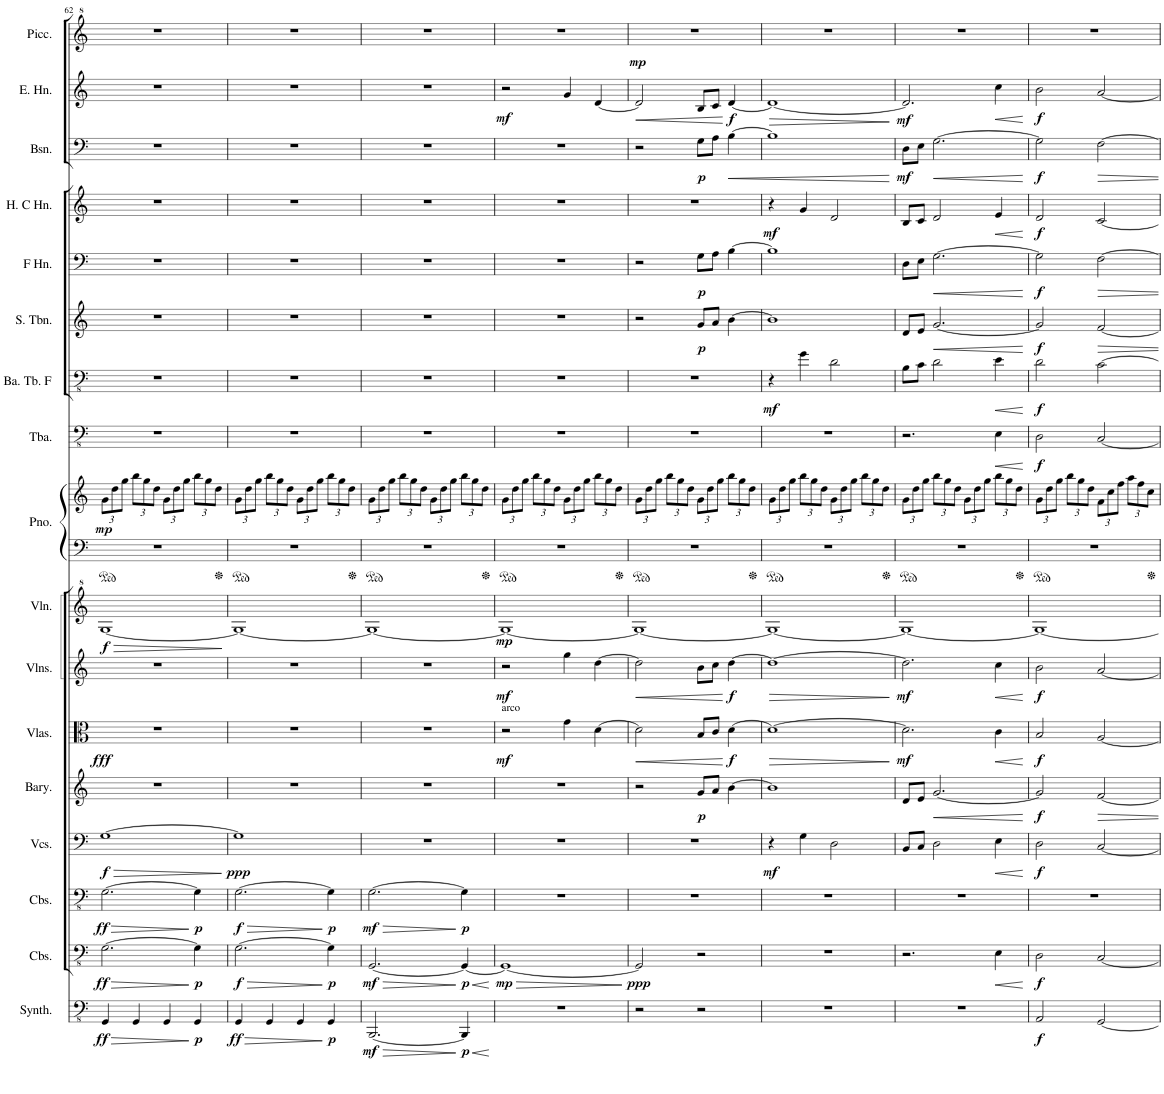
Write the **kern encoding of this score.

**kern	**dynam	**kern	**dynam	**kern	**dynam	**kern	**dynam	**kern	**dynam	**kern	**dynam	**kern	**dynam	**kern	**dynam	**kern	**dynam	**kern	**dynam	**kern	**dynam	**kern	**dynam	**kern	**dynam	**kern	**dynam	**kern	**dynam	**kern	**dynam
*part16	*part16	*part15	*part15	*part14	*part14	*part13	*part13	*part12	*part12	*part11	*part11	*part10	*part10	*part9	*part9	*part8	*part8	*part7	*part7	*part6	*part6	*part5	*part5	*part4	*part4	*part3	*part3	*part2	*part2	*part1	*part1
*staff16	*staff16	*staff15	*staff15	*staff14	*staff14	*staff13	*staff13	*staff12	*staff12	*staff11	*staff11	*staff10	*staff10	*staff9	*staff9	*staff8	*staff8	*staff7	*staff7	*staff6	*staff6	*staff5	*staff5	*staff4	*staff4	*staff3	*staff3	*staff2	*staff2	*staff1	*staff1
*I"Effect Synthesizer	*	*I"Contrabasses	*	*I"Contrabasses	*	*I"Violoncellos	*	*I"Baryton	*	*I"Violas	*	*I"Violins	*	*I"Violin	*	*I"Piano	*	*I"Tuba	*	*I"Bass Tuba in F	*	*I"Soprano Trombone	*	*I"Horn in F	*	*I"High C Horn	*	*I"Bassoon	*	*I"English Horn	*
*I'Synth.	*	*I'Cbs.	*	*I'Cbs.	*	*I'Vcs.	*	*I'Bary.	*	*I'Vlas.	*	*I'Vlns.	*	*I'Vln.	*	*I'Pno.	*	*I'Tba.	*	*I'Ba. Tb. F	*	*I'S. Tbn.	*	*	*	*I'H. C Hn.	*	*I'Bsn.	*	*I'E. Hn.	*
!!LO:PB:g=z
*clefFv4	*	*clefFv4	*	*clefG2	*	*clefF4	*	*clefF4	*	*clefC3	*	*clefG2	*	*clefG^2	*	*clefG2	*	*clefFv4	*	*clefFv4	*	*clefG2	*	*clefF4	*	*clefG2	*	*clefF4	*	*clefG2	*
*	*	*	*	*	*	*	*	*	*	*	*	*	*	*	*	*	*	*	*	*	*	*	*	*ITrd4c7	*	*ITrd7c12	*	*	*	*ITrd4c7	*
*k[]	*	*k[]	*	*k[]	*	*k[]	*	*k[]	*	*k[]	*	*k[]	*	*k[]	*	*k[]	*	*k[]	*	*k[]	*	*k[]	*	*k[]	*	*k[]	*	*k[]	*	*k[]	*
*M4/4	*	*M4/4	*	*M4/4	*	*M4/4	*	*M4/4	*	*M4/4	*	*M4/4	*	*M4/4	*	*M4/4	*	*M4/4	*	*M4/4	*	*M4/4	*	*M4/4	*	*M4/4	*	*M4/4	*	*M4/4	*
=62	=62	=62	=62	=62	=62	=62	=62	=62	=62	=62	=62	=62	=62	=62	=62	=62	=62	=62	=62	=62	=62	=62	=62	=62	=62	=62	=62	=62	=62	=62	=62
!	!LO:HP:b	!	!LO:HP:b	!	!LO:HP:b	!	!LO:HP:b	!	!	!	!	!	!	!	!LO:HP:b	!	!	!	!	!	!	!	!	!	!	!	!	!	!	!	!
*	*	*	*	*	*	*	*	*	*	*	*	*	*	*	*	*Xbrackettup	*	*	*	*	*	*	*	*	*	*	*	*	*	*	*
!	!LO:DY:n=1:b	!	!LO:DY:n=1:b	!	!LO:DY:n=1:b	!	!LO:DY:n=1:b	!	!	!	!LO:DY:b	!	!	!	!LO:DY:n=1:b	!	!LO:DY:b	!	!	!	!	!	!	!	!	!	!	!	!	!	!
4GGG/	> ff	[2.GG\	> ff	[2.GG\	> ff	[1G	> f	1r	.	1r	fff	1r	.	[1g	> f	12g\L	mp	1r	.	1r	.	1r	.	1r	.	1r	.	1r	.	1r	.
.	.	.	.	.	.	.	.	.	.	.	.	.	.	.	.	12dd\	.	.	.	.	.	.	.	.	.	.	.	.	.	.	.
.	.	.	.	.	.	.	.	.	.	.	.	.	.	.	.	12gg\J	.	.	.	.	.	.	.	.	.	.	.	.	.	.	.
4GGG/	.	.	.	.	.	.	.	.	.	.	.	.	.	.	.	12bb\L	.	.	.	.	.	.	.	.	.	.	.	.	.	.	.
.	.	.	.	.	.	.	.	.	.	.	.	.	.	.	.	12gg\	.	.	.	.	.	.	.	.	.	.	.	.	.	.	.
.	.	.	.	.	.	.	.	.	.	.	.	.	.	.	.	12dd\J	.	.	.	.	.	.	.	.	.	.	.	.	.	.	.
4GGG/	.	.	.	.	.	.	.	.	.	.	.	.	.	.	.	12g\L	.	.	.	.	.	.	.	.	.	.	.	.	.	.	.
.	.	.	.	.	.	.	.	.	.	.	.	.	.	.	.	12dd\	.	.	.	.	.	.	.	.	.	.	.	.	.	.	.
.	.	.	.	.	.	.	.	.	.	.	.	.	.	.	.	12gg\J	.	.	.	.	.	.	.	.	.	.	.	.	.	.	.
!	!LO:DY:n=2:b	!	!LO:DY:n=2:b	!	!LO:DY:n=2:b	!	!	!	!	!	!	!	!	!	!	!	!	!	!	!	!	!	!	!	!	!	!	!	!	!	!
4GGG/	] p	4GG\]	] p	4GG\]	] p	.	.	.	.	.	.	.	.	.	.	12bb\L	.	.	.	.	.	.	.	.	.	.	.	.	.	.	.
.	.	.	.	.	.	.	.	.	.	.	.	.	.	.	.	12gg\	.	.	.	.	.	.	.	.	.	.	.	.	.	.	.
.	.	.	.	.	.	.	.	.	.	.	.	.	.	.	.	12dd\J	.	.	.	.	.	.	.	.	.	.	.	.	.	.	.
.	.	.	.	.	.	.	]	.	.	.	.	.	.	.	]	.	.	.	.	.	.	.	.	.	.	.	.	.	.	.	.
=63	=63	=63	=63	=63	=63	=63	=63	=63	=63	=63	=63	=63	=63	=63	=63	=63	=63	=63	=63	=63	=63	=63	=63	=63	=63	=63	=63	=63	=63	=63	=63
!	!LO:HP:b	!	!LO:HP:b	!	!LO:HP:b	!	!	!	!	!	!	!	!	!	!	!	!	!	!	!	!	!	!	!	!	!	!	!	!	!	!
!	!LO:DY:n=1:b	!	!LO:DY:n=1:b	!	!LO:DY:n=1:b	!	!LO:DY:b	!	!	!	!	!	!	!	!	!	!	!	!	!	!	!	!	!	!	!	!	!	!	!	!
4GGG/	> ff	[2.GG\	> f	[2.GG\	> f	1G]	ppp	1r	.	1r	.	1r	.	1g_	.	12g\L	.	1r	.	1r	.	1r	.	1r	.	1r	.	1r	.	1r	.
.	.	.	.	.	.	.	.	.	.	.	.	.	.	.	.	12dd\	.	.	.	.	.	.	.	.	.	.	.	.	.	.	.
.	.	.	.	.	.	.	.	.	.	.	.	.	.	.	.	12gg\J	.	.	.	.	.	.	.	.	.	.	.	.	.	.	.
4GGG/	.	.	.	.	.	.	.	.	.	.	.	.	.	.	.	12bb\L	.	.	.	.	.	.	.	.	.	.	.	.	.	.	.
.	.	.	.	.	.	.	.	.	.	.	.	.	.	.	.	12gg\	.	.	.	.	.	.	.	.	.	.	.	.	.	.	.
.	.	.	.	.	.	.	.	.	.	.	.	.	.	.	.	12dd\J	.	.	.	.	.	.	.	.	.	.	.	.	.	.	.
4GGG/	.	.	.	.	.	.	.	.	.	.	.	.	.	.	.	12g\L	.	.	.	.	.	.	.	.	.	.	.	.	.	.	.
.	.	.	.	.	.	.	.	.	.	.	.	.	.	.	.	12dd\	.	.	.	.	.	.	.	.	.	.	.	.	.	.	.
.	.	.	.	.	.	.	.	.	.	.	.	.	.	.	.	12gg\J	.	.	.	.	.	.	.	.	.	.	.	.	.	.	.
!	!LO:DY:n=2:b	!	!LO:DY:n=2:b	!	!LO:DY:n=2:b	!	!	!	!	!	!	!	!	!	!	!	!	!	!	!	!	!	!	!	!	!	!	!	!	!	!
4GGG/	] p	4GG\]	] p	4GG\]	] p	.	.	.	.	.	.	.	.	.	.	12bb\L	.	.	.	.	.	.	.	.	.	.	.	.	.	.	.
.	.	.	.	.	.	.	.	.	.	.	.	.	.	.	.	12gg\	.	.	.	.	.	.	.	.	.	.	.	.	.	.	.
.	.	.	.	.	.	.	.	.	.	.	.	.	.	.	.	12dd\J	.	.	.	.	.	.	.	.	.	.	.	.	.	.	.
=64	=64	=64	=64	=64	=64	=64	=64	=64	=64	=64	=64	=64	=64	=64	=64	=64	=64	=64	=64	=64	=64	=64	=64	=64	=64	=64	=64	=64	=64	=64	=64
!	!LO:HP:b	!	!LO:HP:b	!	!LO:HP:b	!	!	!	!	!	!	!	!	!	!	!	!	!	!	!	!	!	!	!	!	!	!	!	!	!	!
!	!LO:DY:n=1:b	!	!LO:DY:n=1:b	!	!LO:DY:n=1:b	!	!	!	!	!	!	!	!	!	!	!	!	!	!	!	!	!	!	!	!	!	!	!	!	!	!
[2.BBBB/	> mf	[2.GGG/	> mf	[2.GG\	> mf	1r	.	1r	.	1r	.	1r	.	1g_	.	12g\L	.	1r	.	1r	.	1r	.	1r	.	1r	.	1r	.	1r	.
.	.	.	.	.	.	.	.	.	.	.	.	.	.	.	.	12dd\	.	.	.	.	.	.	.	.	.	.	.	.	.	.	.
.	.	.	.	.	.	.	.	.	.	.	.	.	.	.	.	12gg\J	.	.	.	.	.	.	.	.	.	.	.	.	.	.	.
.	.	.	.	.	.	.	.	.	.	.	.	.	.	.	.	12bb\L	.	.	.	.	.	.	.	.	.	.	.	.	.	.	.
.	.	.	.	.	.	.	.	.	.	.	.	.	.	.	.	12gg\	.	.	.	.	.	.	.	.	.	.	.	.	.	.	.
.	.	.	.	.	.	.	.	.	.	.	.	.	.	.	.	12dd\J	.	.	.	.	.	.	.	.	.	.	.	.	.	.	.
.	.	.	.	.	.	.	.	.	.	.	.	.	.	.	.	12g\L	.	.	.	.	.	.	.	.	.	.	.	.	.	.	.
.	.	.	.	.	.	.	.	.	.	.	.	.	.	.	.	12dd\	.	.	.	.	.	.	.	.	.	.	.	.	.	.	.
.	.	.	.	.	.	.	.	.	.	.	.	.	.	.	.	12gg\J	.	.	.	.	.	.	.	.	.	.	.	.	.	.	.
!	!LO:HP:n=1:b	!	!LO:HP:n=1:b	!	!	!	!	!	!	!	!	!	!	!	!	!	!	!	!	!	!	!	!	!	!	!	!	!	!	!	!
!	!LO:DY:n=2:b	!	!LO:DY:n=2:b	!	!LO:DY:n=2:b	!	!	!	!	!	!	!	!	!	!	!	!	!	!	!	!	!	!	!	!	!	!	!	!	!	!
4BBBB/]	] < p	4GGG/_	] < p	4GG\]	] p	.	.	.	.	.	.	.	.	.	.	12bb\L	.	.	.	.	.	.	.	.	.	.	.	.	.	.	.
.	.	.	.	.	.	.	.	.	.	.	.	.	.	.	.	12gg\	.	.	.	.	.	.	.	.	.	.	.	.	.	.	.
.	.	.	.	.	.	.	.	.	.	.	.	.	.	.	.	12dd\J	.	.	.	.	.	.	.	.	.	.	.	.	.	.	.
.	[	.	[	.	.	.	.	.	.	.	.	.	.	.	.	.	.	.	.	.	.	.	.	.	.	.	.	.	.	.	.
=65	=65	=65	=65	=65	=65	=65	=65	=65	=65	=65	=65	=65	=65	=65	=65	=65	=65	=65	=65	=65	=65	=65	=65	=65	=65	=65	=65	=65	=65	=65	=65
!	!	!	!	!	!	!	!	!	!	!LO:TX:a:t=arco	!	!	!	!	!	!	!	!	!	!	!	!	!	!	!	!	!	!	!	!	!
!	!	!	!LO:HP:b	!	!	!	!	!	!	!	!	!	!	!	!	!	!	!	!	!	!	!	!	!	!	!	!	!	!	!	!
!	!	!	!LO:DY:n=1:b	!	!	!	!	!	!	!	!LO:DY:b	!	!LO:DY:b	!	!LO:DY:b	!	!	!	!	!	!	!	!	!	!	!	!	!	!	!	!LO:DY:b
1r	.	1GGG_	> mp	1r	.	1r	.	1r	.	2r	mf	2r	mf	1g_	mp	12g\L	.	1r	.	1r	.	1r	.	1r	.	1r	.	1r	.	2r	mf
.	.	.	.	.	.	.	.	.	.	.	.	.	.	.	.	12dd\	.	.	.	.	.	.	.	.	.	.	.	.	.	.	.
.	.	.	.	.	.	.	.	.	.	.	.	.	.	.	.	12gg\J	.	.	.	.	.	.	.	.	.	.	.	.	.	.	.
.	.	.	.	.	.	.	.	.	.	.	.	.	.	.	.	12bb\L	.	.	.	.	.	.	.	.	.	.	.	.	.	.	.
.	.	.	.	.	.	.	.	.	.	.	.	.	.	.	.	12gg\	.	.	.	.	.	.	.	.	.	.	.	.	.	.	.
.	.	.	.	.	.	.	.	.	.	.	.	.	.	.	.	12dd\J	.	.	.	.	.	.	.	.	.	.	.	.	.	.	.
.	.	.	.	.	.	.	.	.	.	4g\	.	4gg\	.	.	.	12g\L	.	.	.	.	.	.	.	.	.	.	.	.	.	4g/	.
.	.	.	.	.	.	.	.	.	.	.	.	.	.	.	.	12dd\	.	.	.	.	.	.	.	.	.	.	.	.	.	.	.
.	.	.	.	.	.	.	.	.	.	.	.	.	.	.	.	12gg\J	.	.	.	.	.	.	.	.	.	.	.	.	.	.	.
.	.	.	.	.	.	.	.	.	.	[4d\	.	[4dd\	.	.	.	12bb\L	.	.	.	.	.	.	.	.	.	.	.	.	.	[4d/	.
.	.	.	.	.	.	.	.	.	.	.	.	.	.	.	.	12gg\	.	.	.	.	.	.	.	.	.	.	.	.	.	.	.
.	.	.	.	.	.	.	.	.	.	.	.	.	.	.	.	12dd\J	.	.	.	.	.	.	.	.	.	.	.	.	.	.	.
.	.	.	]	.	.	.	.	.	.	.	.	.	.	.	.	.	.	.	.	.	.	.	.	.	.	.	.	.	.	.	.
=66	=66	=66	=66	=66	=66	=66	=66	=66	=66	=66	=66	=66	=66	=66	=66	=66	=66	=66	=66	=66	=66	=66	=66	=66	=66	=66	=66	=66	=66	=66	=66
!	!	!	!LO:DY:b	!	!	!	!	!	!	!	!LO:HP:b	!	!LO:HP:b	!	!	!	!	!	!	!	!	!	!	!	!	!	!	!	!	!	!LO:HP:b
2r	.	2GGG/]	ppp	1r	.	1r	.	2r	.	2d\]	<	2dd\]	<	1g_	.	12g\L	.	1r	.	1r	.	2r	.	2r	.	1r	.	2r	.	2d/]	<
.	.	.	.	.	.	.	.	.	.	.	.	.	.	.	.	12dd\	.	.	.	.	.	.	.	.	.	.	.	.	.	.	.
.	.	.	.	.	.	.	.	.	.	.	.	.	.	.	.	12gg\J	.	.	.	.	.	.	.	.	.	.	.	.	.	.	.
.	.	.	.	.	.	.	.	.	.	.	.	.	.	.	.	12bb\L	.	.	.	.	.	.	.	.	.	.	.	.	.	.	.
.	.	.	.	.	.	.	.	.	.	.	.	.	.	.	.	12gg\	.	.	.	.	.	.	.	.	.	.	.	.	.	.	.
.	.	.	.	.	.	.	.	.	.	.	.	.	.	.	.	12dd\J	.	.	.	.	.	.	.	.	.	.	.	.	.	.	.
!	!	!	!	!	!	!	!	!	!LO:DY:b	!	!	!	!	!	!	!	!	!	!	!	!	!	!LO:DY:b	!	!LO:DY:b	!	!	!	!LO:DY:b	!	!
2r	.	2r	.	.	.	.	.	8g/L	p	8B/L	.	8b\L	.	.	.	12g\L	.	.	.	.	.	8g/L	p	8G\L	p	.	.	8G\L	p	8B/L	.
.	.	.	.	.	.	.	.	.	.	.	.	.	.	.	.	12dd\	.	.	.	.	.	.	.	.	.	.	.	.	.	.	.
.	.	.	.	.	.	.	.	8a/J	.	8c/J	.	8cc\J	.	.	.	.	.	.	.	.	.	8a/J	.	8A\J	.	.	.	8A\J	.	8c/J	.
.	.	.	.	.	.	.	.	.	.	.	.	.	.	.	.	12gg\J	.	.	.	.	.	.	.	.	.	.	.	.	.	.	.
!	!	!	!	!	!	!	!	!	!	!	!LO:DY:n=1:b	!	!LO:DY:n=1:b	!	!	!	!	!	!	!	!	!	!	!	!	!	!	!	!LO:HP:b	!	!LO:DY:n=1:b
.	.	.	.	.	.	.	.	[4b\	.	[4d\	[ f	[4dd\	[ f	.	.	12bb\L	.	.	.	.	.	[4b\	.	[4B\	.	.	.	[4B\	<	[4d/	[ f
.	.	.	.	.	.	.	.	.	.	.	.	.	.	.	.	12gg\	.	.	.	.	.	.	.	.	.	.	.	.	.	.	.
.	.	.	.	.	.	.	.	.	.	.	.	.	.	.	.	12dd\J	.	.	.	.	.	.	.	.	.	.	.	.	.	.	.
=67	=67	=67	=67	=67	=67	=67	=67	=67	=67	=67	=67	=67	=67	=67	=67	=67	=67	=67	=67	=67	=67	=67	=67	=67	=67	=67	=67	=67	=67	=67	=67
!	!	!	!	!	!	!	!LO:DY:b	!	!	!	!LO:HP:b	!	!LO:HP:b	!	!	!	!	!	!	!	!LO:DY:b	!	!	!	!	!	!LO:DY:b	!	!	!	!LO:HP:b
1r	.	1r	.	1r	.	4r	mf	1b]	.	1d_	>	1dd_	>	1g_	.	12g\L	.	1r	.	4r	mf	1b]	.	1B]	.	4r	mf	1B]	.	1d_	>
.	.	.	.	.	.	.	.	.	.	.	.	.	.	.	.	12dd\	.	.	.	.	.	.	.	.	.	.	.	.	.	.	.
.	.	.	.	.	.	.	.	.	.	.	.	.	.	.	.	12gg\J	.	.	.	.	.	.	.	.	.	.	.	.	.	.	.
.	.	.	.	.	.	4G\	.	.	.	.	.	.	.	.	.	12bb\L	.	.	.	4G\	.	.	.	.	.	4g/	.	.	.	.	.
.	.	.	.	.	.	.	.	.	.	.	.	.	.	.	.	12gg\	.	.	.	.	.	.	.	.	.	.	.	.	.	.	.
.	.	.	.	.	.	.	.	.	.	.	.	.	.	.	.	12dd\J	.	.	.	.	.	.	.	.	.	.	.	.	.	.	.
.	.	.	.	.	.	2D\	.	.	.	.	.	.	.	.	.	12g\L	.	.	.	2D\	.	.	.	.	.	2d/	.	.	.	.	.
.	.	.	.	.	.	.	.	.	.	.	.	.	.	.	.	12dd\	.	.	.	.	.	.	.	.	.	.	.	.	.	.	.
.	.	.	.	.	.	.	.	.	.	.	.	.	.	.	.	12gg\J	.	.	.	.	.	.	.	.	.	.	.	.	.	.	.
.	.	.	.	.	.	.	.	.	.	.	.	.	.	.	.	12bb\L	.	.	.	.	.	.	.	.	.	.	.	.	.	.	.
.	.	.	.	.	.	.	.	.	.	.	.	.	.	.	.	12gg\	.	.	.	.	.	.	.	.	.	.	.	.	.	.	.
.	.	.	.	.	.	.	.	.	.	.	.	.	.	.	.	12dd\J	.	.	.	.	.	.	.	.	.	.	.	.	.	.	.
.	.	.	.	.	.	.	.	.	.	.	]	.	]	.	.	.	.	.	.	.	.	.	.	.	.	.	.	.	[	.	]
=68	=68	=68	=68	=68	=68	=68	=68	=68	=68	=68	=68	=68	=68	=68	=68	=68	=68	=68	=68	=68	=68	=68	=68	=68	=68	=68	=68	=68	=68	=68	=68
!	!	!	!	!	!	!	!	!	!	!	!LO:DY:b	!	!LO:DY:b	!	!	!	!	!	!	!	!	!	!	!	!	!	!	!	!LO:DY:b	!	!LO:DY:b
1r	.	2.r	.	1r	.	8BB/L	.	8d/L	.	2.d\]	mf	2.dd\]	mf	1g_	.	12g\L	.	2.r	.	8BB\L	.	8d/L	.	8D\L	.	8B/L	.	8D\L	mf	2.d/]	mf
.	.	.	.	.	.	.	.	.	.	.	.	.	.	.	.	12dd\	.	.	.	.	.	.	.	.	.	.	.	.	.	.	.
.	.	.	.	.	.	8C/J	.	8e/J	.	.	.	.	.	.	.	.	.	.	.	8C\J	.	8e/J	.	8E\J	.	8c/J	.	8E\J	.	.	.
.	.	.	.	.	.	.	.	.	.	.	.	.	.	.	.	12gg\J	.	.	.	.	.	.	.	.	.	.	.	.	.	.	.
!	!	!	!	!	!	!	!	!	!LO:HP:b	!	!	!	!	!	!	!	!	!	!	!	!	!	!LO:HP:b	!	!LO:HP:b	!	!	!	!LO:HP:b	!	!
.	.	.	.	.	.	2D\	.	[2.g/	<	.	.	.	.	.	.	12bb\L	.	.	.	2D\	.	[2.g/	<	[2.G\	<	2d/	.	[2.G\	<	.	.
.	.	.	.	.	.	.	.	.	.	.	.	.	.	.	.	12gg\	.	.	.	.	.	.	.	.	.	.	.	.	.	.	.
.	.	.	.	.	.	.	.	.	.	.	.	.	.	.	.	12dd\J	.	.	.	.	.	.	.	.	.	.	.	.	.	.	.
.	.	.	.	.	.	.	.	.	.	.	.	.	.	.	.	12g\L	.	.	.	.	.	.	.	.	.	.	.	.	.	.	.
.	.	.	.	.	.	.	.	.	.	.	.	.	.	.	.	12dd\	.	.	.	.	.	.	.	.	.	.	.	.	.	.	.
.	.	.	.	.	.	.	.	.	.	.	.	.	.	.	.	12gg\J	.	.	.	.	.	.	.	.	.	.	.	.	.	.	.
!	!	!	!LO:HP:b	!	!	!	!LO:HP:b	!	!	!	!LO:HP:b	!	!LO:HP:b	!	!	!	!	!	!LO:HP:b	!	!LO:HP:b	!	!	!	!	!	!LO:HP:b	!	!	!	!LO:HP:b
.	.	4EE\	<	.	.	4E\	<	.	.	4c\	<	4cc\	<	.	.	12bb\L	.	4EE\	<	4E\	<	.	.	.	.	4e/	<	.	.	4cc\	<
.	.	.	.	.	.	.	.	.	.	.	.	.	.	.	.	12gg\	.	.	.	.	.	.	.	.	.	.	.	.	.	.	.
.	.	.	.	.	.	.	.	.	.	.	.	.	.	.	.	12dd\J	.	.	.	.	.	.	.	.	.	.	.	.	.	.	.
.	.	.	[	.	.	.	[	.	[	.	[	.	[	.	.	.	.	.	[	.	[	.	[	.	[	.	[	.	[	.	[
=69	=69	=69	=69	=69	=69	=69	=69	=69	=69	=69	=69	=69	=69	=69	=69	=69	=69	=69	=69	=69	=69	=69	=69	=69	=69	=69	=69	=69	=69	=69	=69
!	!LO:DY:b	!	!LO:DY:b	!	!	!	!LO:DY:b	!	!LO:DY:b	!	!LO:DY:b	!	!LO:DY:b	!	!	!	!	!	!LO:DY:b	!	!LO:DY:b	!	!LO:DY:b	!	!LO:DY:b	!	!LO:DY:b	!	!LO:DY:b	!	!LO:DY:b
2AAA/	f	2DD\	f	1r	.	2D\	f	2g/]	f	2B/	f	2b\	f	1g_	.	12g\L	.	2DD\	f	2D\	f	2g/]	f	2G\]	f	2d/	f	2G\]	f	2b\	f
.	.	.	.	.	.	.	.	.	.	.	.	.	.	.	.	12dd\	.	.	.	.	.	.	.	.	.	.	.	.	.	.	.
.	.	.	.	.	.	.	.	.	.	.	.	.	.	.	.	12gg\J	.	.	.	.	.	.	.	.	.	.	.	.	.	.	.
.	.	.	.	.	.	.	.	.	.	.	.	.	.	.	.	12bb\L	.	.	.	.	.	.	.	.	.	.	.	.	.	.	.
.	.	.	.	.	.	.	.	.	.	.	.	.	.	.	.	12gg\	.	.	.	.	.	.	.	.	.	.	.	.	.	.	.
.	.	.	.	.	.	.	.	.	.	.	.	.	.	.	.	12dd\J	.	.	.	.	.	.	.	.	.	.	.	.	.	.	.
[2GGG/	.	[2CC/	.	.	.	[2C/	.	[2f/	.	[2A/	.	[2a/	.	.	.	12f\L	.	[2CC/	.	[2C\	.	[2f/	.	[2F\	.	[2c/	.	[2F\	.	[2a/	.
.	.	.	.	.	.	.	.	.	.	.	.	.	.	.	.	12cc\	.	.	.	.	.	.	.	.	.	.	.	.	.	.	.
.	.	.	.	.	.	.	.	.	.	.	.	.	.	.	.	12ff\J	.	.	.	.	.	.	.	.	.	.	.	.	.	.	.
.	.	.	.	.	.	.	.	.	.	.	.	.	.	.	.	12aa\L	.	.	.	.	.	.	.	.	.	.	.	.	.	.	.
.	.	.	.	.	.	.	.	.	.	.	.	.	.	.	.	12ff\	.	.	.	.	.	.	.	.	.	.	.	.	.	.	.
.	.	.	.	.	.	.	.	.	.	.	.	.	.	.	.	12cc\J	.	.	.	.	.	.	.	.	.	.	.	.	.	.	.
=	=	=	=	=	=	=	=	=	=	=	=	=	=	=	=	=	=	=	=	=	=	=	=	=	=	=	=	=	=	=	=
*-	*-	*-	*-	*-	*-	*-	*-	*-	*-	*-	*-	*-	*-	*-	*-	*-	*-	*-	*-	*-	*-	*-	*-	*-	*-	*-	*-	*-	*-	*-	*-
